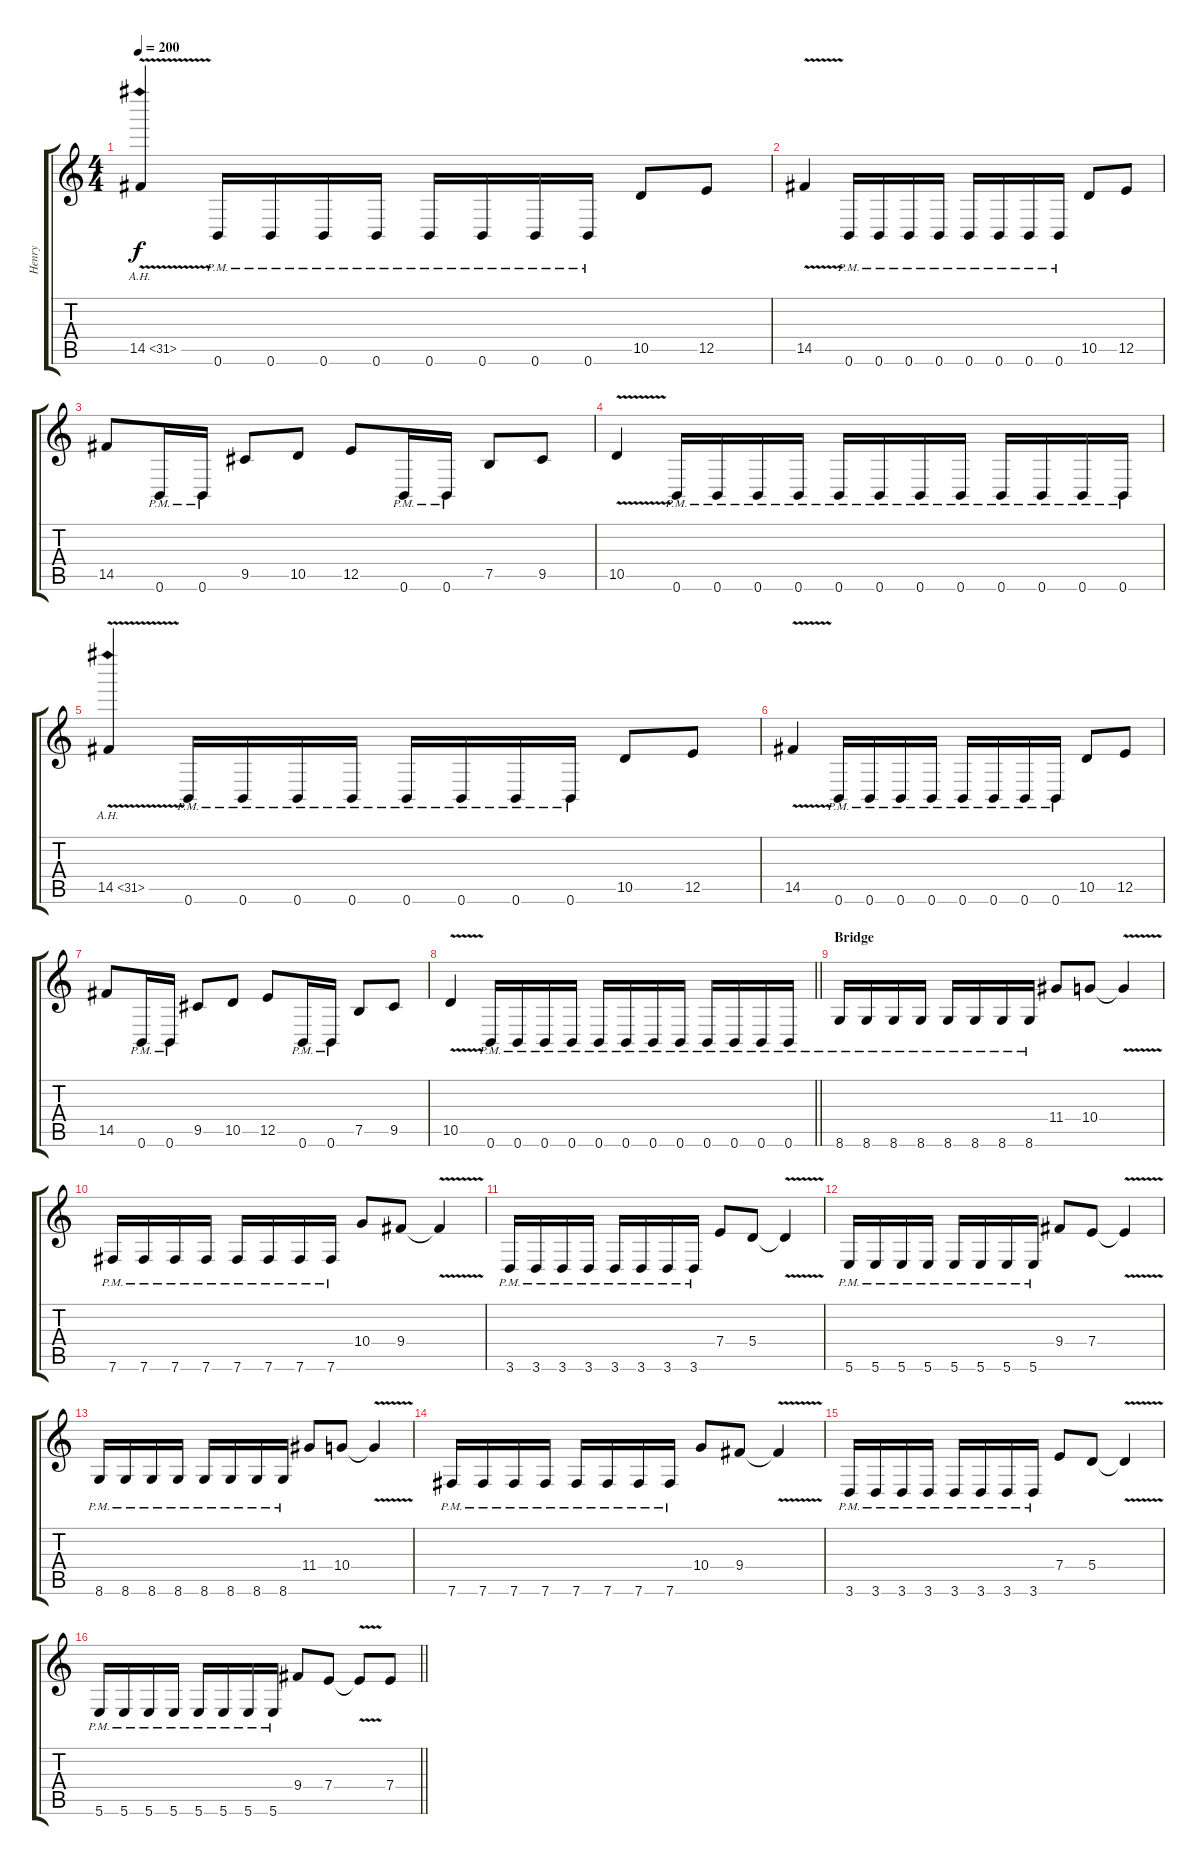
\track ("Henry" "Henry") {instrument distortionguitar}
\staff {score tabs}
\tuning (B3 Gb3 D3 A2 E2 B1) {hide}
\ts (4 4)
\tempo 200
\clef g2
\ks c
14.5{ah 17 v}.4{dy f} 0.6{pm}.16 0.6{pm}.16 0.6{pm}.16 0.6{pm}.16 0.6{pm}.16 0.6{pm}.16 0.6{pm}.16 0.6{pm}.16 10.5.8 12.5.8 |
14.5{v}.4 0.6{pm}.16 0.6{pm}.16 0.6{pm}.16 0.6{pm}.16 0.6{pm}.16 0.6{pm}.16 0.6{pm}.16 0.6{pm}.16 10.5.8 12.5.8 |
14.5.8 0.6{pm}.16 0.6{pm}.16 9.5.8 10.5.8 12.5.8 0.6{pm}.16 0.6{pm}.16 7.5.8 9.5.8 |
10.5{v}.4 0.6{pm}.16 0.6{pm}.16 0.6{pm}.16 0.6{pm}.16 0.6{pm}.16 0.6{pm}.16 0.6{pm}.16 0.6{pm}.16 0.6{pm}.16 0.6{pm}.16 0.6{pm}.16 0.6{pm}.16 |
14.5{ah 17 v}.4 0.6{pm}.16 0.6{pm}.16 0.6{pm}.16 0.6{pm}.16 0.6{pm}.16 0.6{pm}.16 0.6{pm}.16 0.6{pm}.16 10.5.8 12.5.8 |
14.5{v}.4 0.6{pm}.16 0.6{pm}.16 0.6{pm}.16 0.6{pm}.16 0.6{pm}.16 0.6{pm}.16 0.6{pm}.16 0.6{pm}.16 10.5.8 12.5.8 |
14.5.8 0.6{pm}.16 0.6{pm}.16 9.5.8 10.5.8 12.5.8 0.6{pm}.16 0.6{pm}.16 7.5.8 9.5.8 |
\barLineRight lightlight
10.5{v}.4 0.6{pm}.16 0.6{pm}.16 0.6{pm}.16 0.6{pm}.16 0.6{pm}.16 0.6{pm}.16 0.6{pm}.16 0.6{pm}.16 0.6{pm}.16 0.6{pm}.16 0.6{pm}.16 0.6{pm}.16 |
\section ("" "Bridge")
8.6{pm}.16 8.6{pm}.16 8.6{pm}.16 8.6{pm}.16 8.6{pm}.16 8.6{pm}.16 8.6{pm}.16 8.6{pm}.16 11.4.8 10.4.8 10.4{v t}.4 |
7.6{pm}.16 7.6{pm}.16 7.6{pm}.16 7.6{pm}.16 7.6{pm}.16 7.6{pm}.16 7.6{pm}.16 7.6{pm}.16 10.4.8 9.4.8 9.4{v t}.4 |
3.6{pm}.16 3.6{pm}.16 3.6{pm}.16 3.6{pm}.16 3.6{pm}.16 3.6{pm}.16 3.6{pm}.16 3.6{pm}.16 7.4.8 5.4.8 5.4{v t}.4 |
5.6{pm}.16 5.6{pm}.16 5.6{pm}.16 5.6{pm}.16 5.6{pm}.16 5.6{pm}.16 5.6{pm}.16 5.6{pm}.16 9.4.8 7.4.8 7.4{v t}.4 |
8.6{pm}.16 8.6{pm}.16 8.6{pm}.16 8.6{pm}.16 8.6{pm}.16 8.6{pm}.16 8.6{pm}.16 8.6{pm}.16 11.4.8 10.4.8 10.4{v t}.4 |
7.6{pm}.16 7.6{pm}.16 7.6{pm}.16 7.6{pm}.16 7.6{pm}.16 7.6{pm}.16 7.6{pm}.16 7.6{pm}.16 10.4.8 9.4.8 9.4{v t}.4 |
3.6{pm}.16 3.6{pm}.16 3.6{pm}.16 3.6{pm}.16 3.6{pm}.16 3.6{pm}.16 3.6{pm}.16 3.6{pm}.16 7.4.8 5.4.8 5.4{v t}.4 |
\barLineRight lightlight
5.6{pm}.16 5.6{pm}.16 5.6{pm}.16 5.6{pm}.16 5.6{pm}.16 5.6{pm}.16 5.6{pm}.16 5.6{pm}.16 9.4.8 7.4.8 7.4{v t}.8 7.4.8
